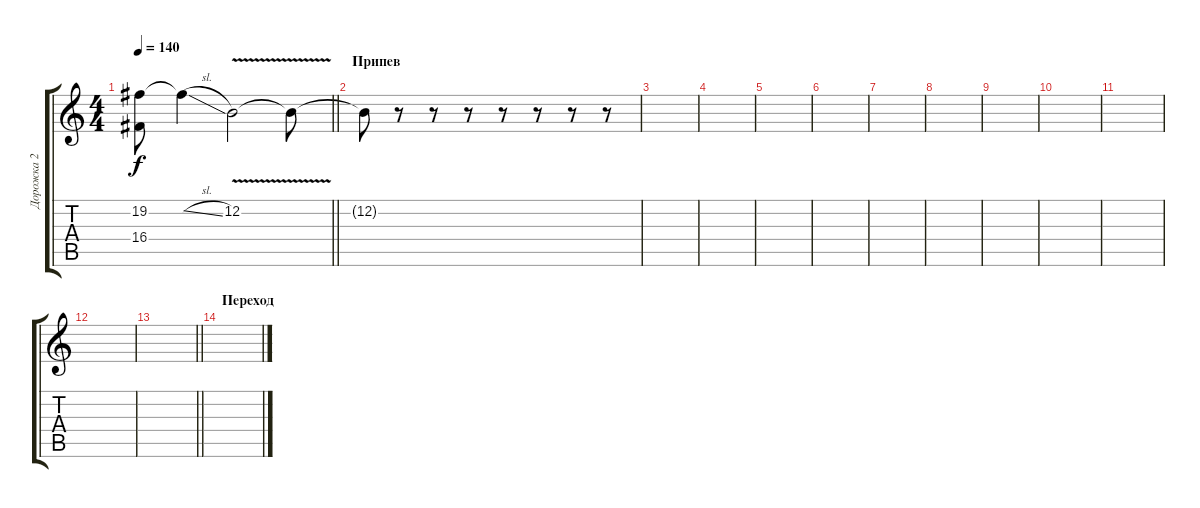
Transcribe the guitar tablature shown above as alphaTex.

\track ("Дорожка 2" "Дорожка 2") {instrument churchorgan}
\staff {score tabs}
\tuning (E4 B3 G3 D3 A2 E2) {hide}
\ts (4 4)
\tempo 140
\clef g2
\barLineRight lightlight
\ks c
(19.2{t} 16.4{t}).8{dy f} 19.2{sl t}.4 12.2{v}.2 12.2{t}.8 |
\section ("" "Припев")
12.2{t}.8 r.8 r.8 r.8 r.8 r.8 r.8 r.8 |
|
|
|
|
|
|
|
|
|
|
\barLineRight lightlight
|
\section ("" "Переход")
